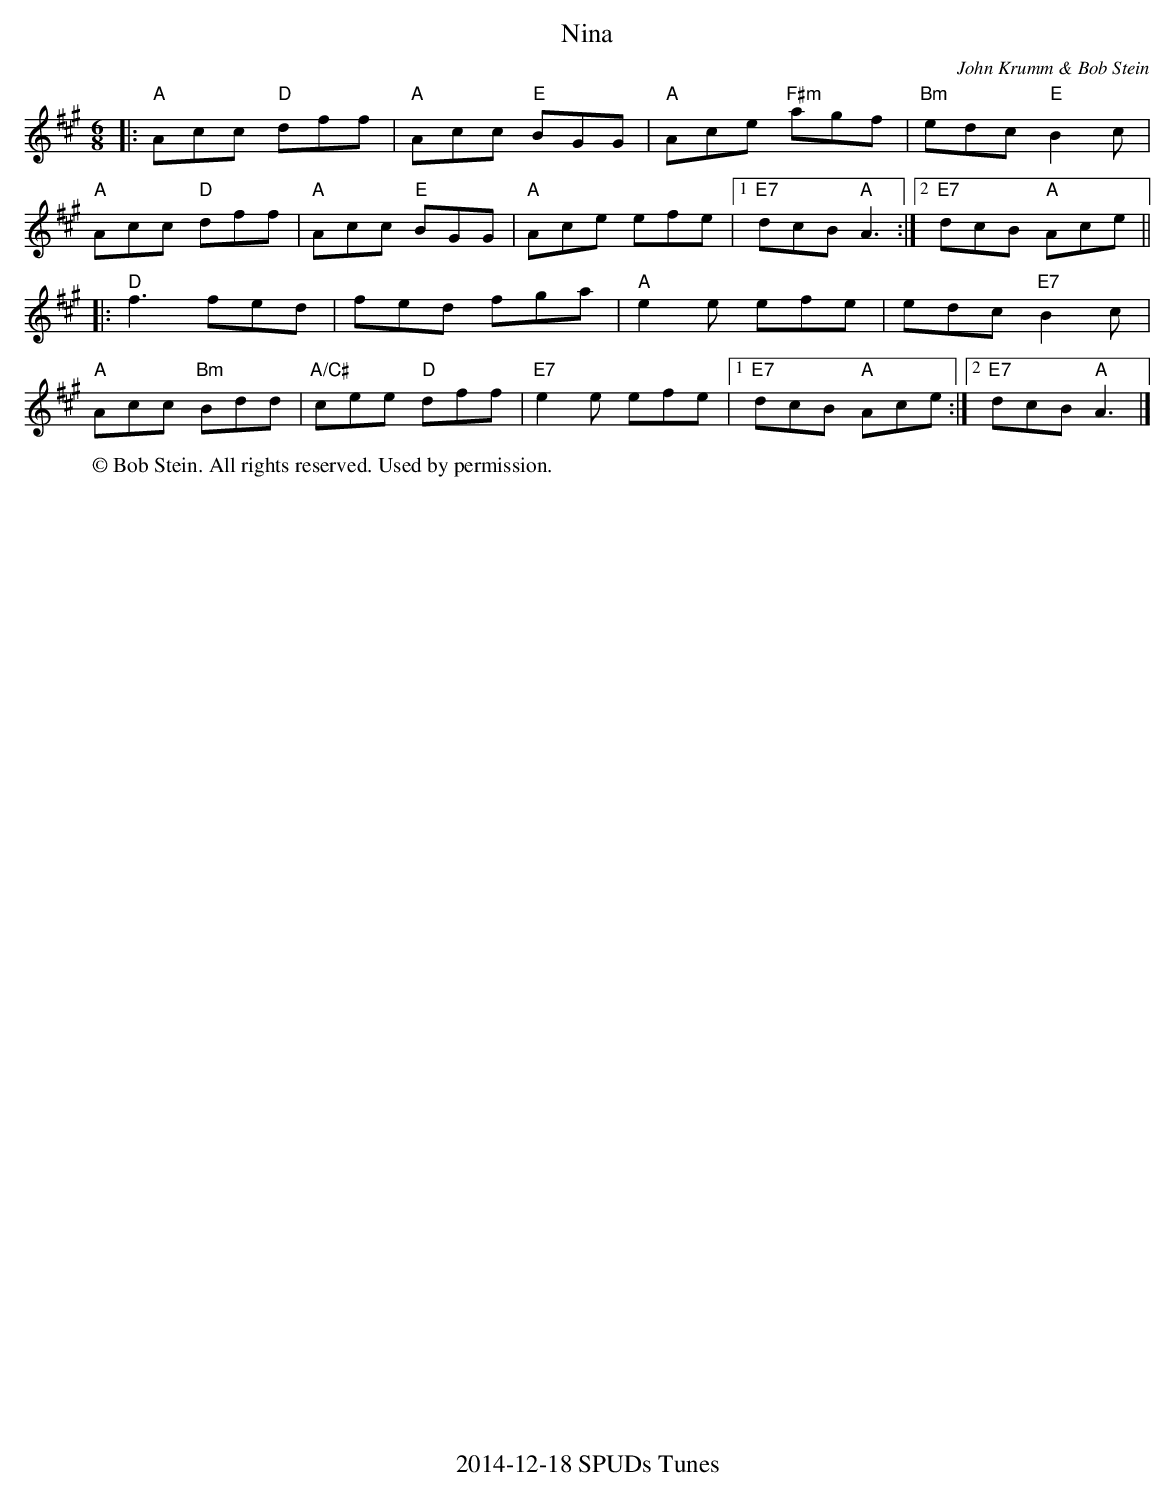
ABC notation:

X:1
T:Nina
C:John Krumm & Bob Stein
M:6/8
K:A
|:"A"Acc "D"dff|"A"Acc "E"BGG| "A"Ace "F#m"agf|"Bm"edc "E"B2c|
"A"Acc "D"dff|"A"Acc "E"BGG|"A"Ace efe|1"E7"dcB "A"A3:|2"E7"dcB "A"Ace||
|:"D"f3 fed |fed fga| "A"e2e efe |edc "E7" B2c|
"A"Acc "Bm"Bdd| "A/C#"cee "D"dff|"E7"e2e efe|1"E7"dcB "A"Ace:|2"E7"dcB "A"A3|]
W: © Bob Stein. All rights reserved. Used by permission.
